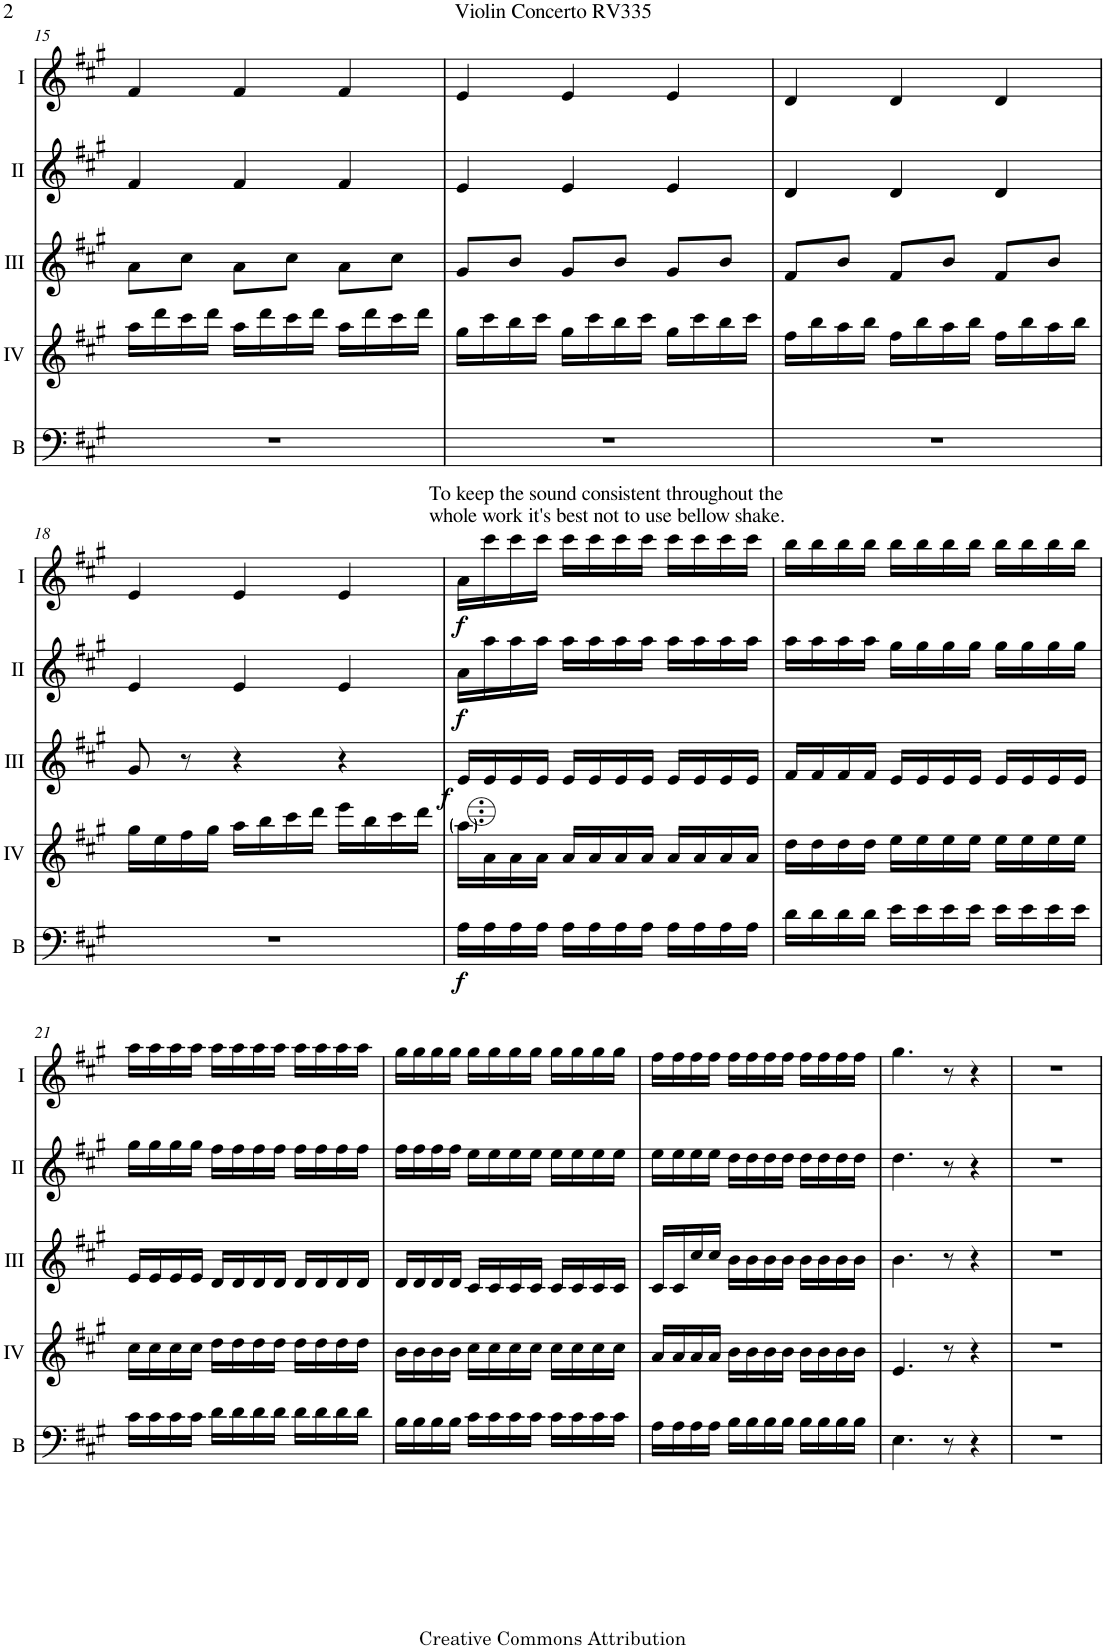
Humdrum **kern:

**kern	**dynam	**kern	**kern	**dynam	**kern	**dynam	**kern	**dynam
*part5	*part5	*part4	*part3	*part3	*part2	*part2	*part1	*part1
*staff5	*staff5	*staff4	*staff3	*staff3	*staff2	*staff2	*staff1	*staff1
*I"Bass	*	*I"Acc. 4	*I"Acc. 3	*	*I"Acc. 2	*	*I"Acc. 1	*
*I'B	*	*	*	*	*	*	*	*
!!LO:PB:g=z
*clefF4	*	*clefG2	*clefG2	*	*clefG2	*	*clefG2	*
*Trd7c12	*	*Trd7c12	*	*	*	*	*	*
*k[f#c#g#]	*	*k[f#c#g#]	*k[f#c#g#]	*	*k[f#c#g#]	*	*k[f#c#g#]	*
*M3/4	*	*M3/4	*M3/4	*	*M3/4	*	*M3/4	*
=15	=15	=15	=15	=15	=15	=15	=15	=15
2.r	.	16aa\LL	8a\L	.	4f#/	.	4f#/	.
.	.	16ddd\	.	.	.	.	.	.
.	.	16ccc#\	8cc#\J	.	.	.	.	.
.	.	16ddd\JJ	.	.	.	.	.	.
.	.	16aa\LL	8a\L	.	4f#/	.	4f#/	.
.	.	16ddd\	.	.	.	.	.	.
.	.	16ccc#\	8cc#\J	.	.	.	.	.
.	.	16ddd\JJ	.	.	.	.	.	.
.	.	16aa\LL	8a\L	.	4f#/	.	4f#/	.
.	.	16ddd\	.	.	.	.	.	.
.	.	16ccc#\	8cc#\J	.	.	.	.	.
.	.	16ddd\JJ	.	.	.	.	.	.
=16	=16	=16	=16	=16	=16	=16	=16	=16
2.r	.	16gg#\LL	8g#/L	.	4e/	.	4e/	.
.	.	16ccc#\	.	.	.	.	.	.
.	.	16bb\	8b/J	.	.	.	.	.
.	.	16ccc#\JJ	.	.	.	.	.	.
.	.	16gg#\LL	8g#/L	.	4e/	.	4e/	.
.	.	16ccc#\	.	.	.	.	.	.
.	.	16bb\	8b/J	.	.	.	.	.
.	.	16ccc#\JJ	.	.	.	.	.	.
.	.	16gg#\LL	8g#/L	.	4e/	.	4e/	.
.	.	16ccc#\	.	.	.	.	.	.
.	.	16bb\	8b/J	.	.	.	.	.
.	.	16ccc#\JJ	.	.	.	.	.	.
=17	=17	=17	=17	=17	=17	=17	=17	=17
2.r	.	16ff#\LL	8f#/L	.	4d/	.	4d/	.
.	.	16bb\	.	.	.	.	.	.
.	.	16aa\	8b/J	.	.	.	.	.
.	.	16bb\JJ	.	.	.	.	.	.
.	.	16ff#\LL	8f#/L	.	4d/	.	4d/	.
.	.	16bb\	.	.	.	.	.	.
.	.	16aa\	8b/J	.	.	.	.	.
.	.	16bb\JJ	.	.	.	.	.	.
.	.	16ff#\LL	8f#/L	.	4d/	.	4d/	.
.	.	16bb\	.	.	.	.	.	.
.	.	16aa\	8b/J	.	.	.	.	.
.	.	16bb\JJ	.	.	.	.	.	.
!!LO:LB:g=z
=18	=18	=18	=18	=18	=18	=18	=18	=18
2.r	.	16gg#\LL	8g#/	.	4e/	.	4e/	.
.	.	16ee\	.	.	.	.	.	.
.	.	16ff#\	8r	.	.	.	.	.
.	.	16gg#\JJ	.	.	.	.	.	.
.	.	16aa\LL	4r	.	4e/	.	4e/	.
.	.	16bb\	.	.	.	.	.	.
.	.	16ccc#\	.	.	.	.	.	.
.	.	16ddd\JJ	.	.	.	.	.	.
.	.	16eee\LL	4r	.	4e/	.	4e/	.
.	.	16bb\	.	.	.	.	.	.
.	.	16ccc#\	.	.	.	.	.	.
.	.	16ddd\JJ	.	.	.	.	.	.
=19	=19	=19	=19	=19	=19	=19	=19	=19
!	!	!	!	!	!	!	!LO:TX:a:t=To keep the sound consistent throughout the	!
!	!	!	!	!	!	!	!LO:TX:a:t=whole work it's best not to use bellow shake.	!
!	!LO:DY:b	!	!	!LO:DY:b	!	!LO:DY:b	!	!LO:DY:b
16A\LL	f	16aa\LL	16e/LL	f	16a\LL	f	16a\LL	f
16A\	.	16a\	16e/	.	16aa\	.	16ccc#\	.
16A\	.	16a\	16e/	.	16aa\	.	16ccc#\	.
16A\JJ	.	16a\JJ	16e/JJ	.	16aa\JJ	.	16ccc#\JJ	.
16A\LL	.	16a/LL	16e/LL	.	16aa\LL	.	16ccc#\LL	.
16A\	.	16a/	16e/	.	16aa\	.	16ccc#\	.
16A\	.	16a/	16e/	.	16aa\	.	16ccc#\	.
16A\JJ	.	16a/JJ	16e/JJ	.	16aa\JJ	.	16ccc#\JJ	.
16A\LL	.	16a/LL	16e/LL	.	16aa\LL	.	16ccc#\LL	.
16A\	.	16a/	16e/	.	16aa\	.	16ccc#\	.
16A\	.	16a/	16e/	.	16aa\	.	16ccc#\	.
16A\JJ	.	16a/JJ	16e/JJ	.	16aa\JJ	.	16ccc#\JJ	.
=20	=20	=20	=20	=20	=20	=20	=20	=20
16d\LL	.	16dd\LL	16f#/LL	.	16aa\LL	.	16bb\LL	.
16d\	.	16dd\	16f#/	.	16aa\	.	16bb\	.
16d\	.	16dd\	16f#/	.	16aa\	.	16bb\	.
16d\JJ	.	16dd\JJ	16f#/JJ	.	16aa\JJ	.	16bb\JJ	.
16e\LL	.	16ee\LL	16e/LL	.	16gg#\LL	.	16bb\LL	.
16e\	.	16ee\	16e/	.	16gg#\	.	16bb\	.
16e\	.	16ee\	16e/	.	16gg#\	.	16bb\	.
16e\JJ	.	16ee\JJ	16e/JJ	.	16gg#\JJ	.	16bb\JJ	.
16e\LL	.	16ee\LL	16e/LL	.	16gg#\LL	.	16bb\LL	.
16e\	.	16ee\	16e/	.	16gg#\	.	16bb\	.
16e\	.	16ee\	16e/	.	16gg#\	.	16bb\	.
16e\JJ	.	16ee\JJ	16e/JJ	.	16gg#\JJ	.	16bb\JJ	.
!!LO:LB:g=z
=21	=21	=21	=21	=21	=21	=21	=21	=21
16c#\LL	.	16cc#\LL	16e/LL	.	16gg#\LL	.	16aa\LL	.
16c#\	.	16cc#\	16e/	.	16gg#\	.	16aa\	.
16c#\	.	16cc#\	16e/	.	16gg#\	.	16aa\	.
16c#\JJ	.	16cc#\JJ	16e/JJ	.	16gg#\JJ	.	16aa\JJ	.
16d\LL	.	16dd\LL	16d/LL	.	16ff#\LL	.	16aa\LL	.
16d\	.	16dd\	16d/	.	16ff#\	.	16aa\	.
16d\	.	16dd\	16d/	.	16ff#\	.	16aa\	.
16d\JJ	.	16dd\JJ	16d/JJ	.	16ff#\JJ	.	16aa\JJ	.
16d\LL	.	16dd\LL	16d/LL	.	16ff#\LL	.	16aa\LL	.
16d\	.	16dd\	16d/	.	16ff#\	.	16aa\	.
16d\	.	16dd\	16d/	.	16ff#\	.	16aa\	.
16d\JJ	.	16dd\JJ	16d/JJ	.	16ff#\JJ	.	16aa\JJ	.
=22	=22	=22	=22	=22	=22	=22	=22	=22
16B\LL	.	16b\LL	16d/LL	.	16ff#\LL	.	16gg#\LL	.
16B\	.	16b\	16d/	.	16ff#\	.	16gg#\	.
16B\	.	16b\	16d/	.	16ff#\	.	16gg#\	.
16B\JJ	.	16b\JJ	16d/JJ	.	16ff#\JJ	.	16gg#\JJ	.
16c#\LL	.	16cc#\LL	16c#/LL	.	16ee\LL	.	16gg#\LL	.
16c#\	.	16cc#\	16c#/	.	16ee\	.	16gg#\	.
16c#\	.	16cc#\	16c#/	.	16ee\	.	16gg#\	.
16c#\JJ	.	16cc#\JJ	16c#/JJ	.	16ee\JJ	.	16gg#\JJ	.
16c#\LL	.	16cc#\LL	16c#/LL	.	16ee\LL	.	16gg#\LL	.
16c#\	.	16cc#\	16c#/	.	16ee\	.	16gg#\	.
16c#\	.	16cc#\	16c#/	.	16ee\	.	16gg#\	.
16c#\JJ	.	16cc#\JJ	16c#/JJ	.	16ee\JJ	.	16gg#\JJ	.
=23	=23	=23	=23	=23	=23	=23	=23	=23
16A\LL	.	16a/LL	16c#/LL	.	16ee\LL	.	16ff#\LL	.
16A\	.	16a/	16c#/	.	16ee\	.	16ff#\	.
16A\	.	16a/	16cc#/	.	16ee\	.	16ff#\	.
16A\JJ	.	16a/JJ	16cc#/JJ	.	16ee\JJ	.	16ff#\JJ	.
16B\LL	.	16b\LL	16b\LL	.	16dd\LL	.	16ff#\LL	.
16B\	.	16b\	16b\	.	16dd\	.	16ff#\	.
16B\	.	16b\	16b\	.	16dd\	.	16ff#\	.
16B\JJ	.	16b\JJ	16b\JJ	.	16dd\JJ	.	16ff#\JJ	.
16B\LL	.	16b\LL	16b\LL	.	16dd\LL	.	16ff#\LL	.
16B\	.	16b\	16b\	.	16dd\	.	16ff#\	.
16B\	.	16b\	16b\	.	16dd\	.	16ff#\	.
16B\JJ	.	16b\JJ	16b\JJ	.	16dd\JJ	.	16ff#\JJ	.
=24	=24	=24	=24	=24	=24	=24	=24	=24
4.E\	.	4.e/	4.b\	.	4.dd\	.	4.gg#\	.
8r	.	8r	8r	.	8r	.	8r	.
4r	.	4r	4r	.	4r	.	4r	.
=25	=25	=25	=25	=25	=25	=25	=25	=25
2.r	.	2.r	2.r	.	2.r	.	2.r	.
=	=	=	=	=	=	=	=	=
*-	*-	*-	*-	*-	*-	*-	*-	*-
